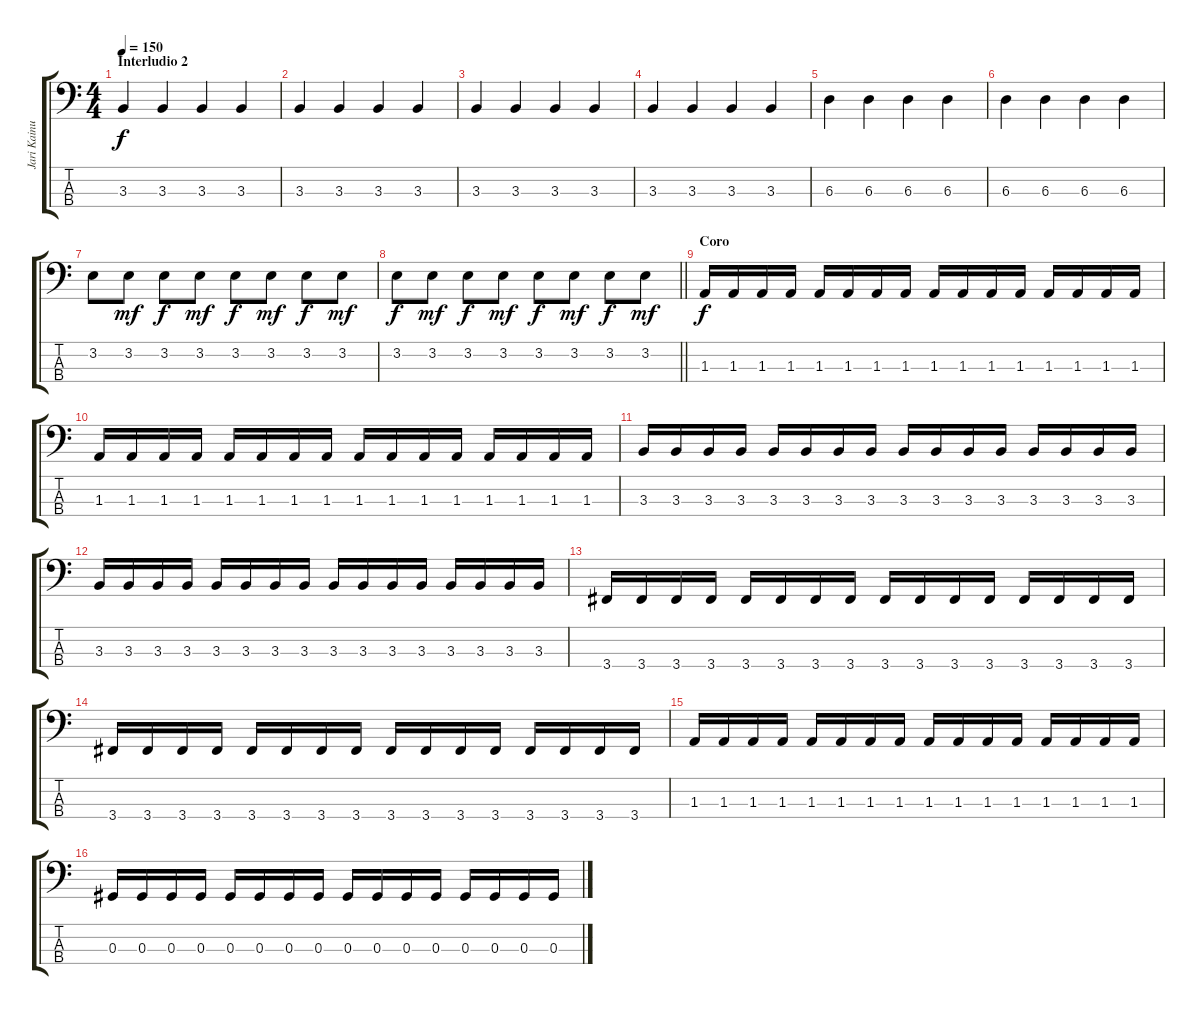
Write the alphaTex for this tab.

\track ("Jari Kainulainen" "Jari Kainu") {instrument electricbassfinger}
\staff {score tabs}
\tuning (Gb2 Db2 Ab1 Eb1) {hide}
\ts (4 4)
\section ("" "Interludio 2")
\tempo 150
\clef f4
\ks c
3.3.4{dy f} 3.3.4 3.3.4 3.3.4 |
3.3.4 3.3.4 3.3.4 3.3.4 |
3.3.4 3.3.4 3.3.4 3.3.4 |
3.3.4 3.3.4 3.3.4 3.3.4 |
6.3.4 6.3.4 6.3.4 6.3.4 |
6.3.4 6.3.4 6.3.4 6.3.4 |
3.2.8 3.2.8{dy mf} 3.2.8{dy f} 3.2.8{dy mf} 3.2.8{dy f} 3.2.8{dy mf} 3.2.8{dy f} 3.2.8{dy mf} |
\barLineRight lightlight
3.2.8{dy f} 3.2.8{dy mf} 3.2.8{dy f} 3.2.8{dy mf} 3.2.8{dy f} 3.2.8{dy mf} 3.2.8{dy f} 3.2.8{dy mf} |
\section ("" "Coro")
1.3.16{dy f} 1.3.16 1.3.16 1.3.16 1.3.16 1.3.16 1.3.16 1.3.16 1.3.16 1.3.16 1.3.16 1.3.16 1.3.16 1.3.16 1.3.16 1.3.16 |
1.3.16 1.3.16 1.3.16 1.3.16 1.3.16 1.3.16 1.3.16 1.3.16 1.3.16 1.3.16 1.3.16 1.3.16 1.3.16 1.3.16 1.3.16 1.3.16 |
3.3.16 3.3.16 3.3.16 3.3.16 3.3.16 3.3.16 3.3.16 3.3.16 3.3.16 3.3.16 3.3.16 3.3.16 3.3.16 3.3.16 3.3.16 3.3.16 |
3.3.16 3.3.16 3.3.16 3.3.16 3.3.16 3.3.16 3.3.16 3.3.16 3.3.16 3.3.16 3.3.16 3.3.16 3.3.16 3.3.16 3.3.16 3.3.16 |
3.4.16 3.4.16 3.4.16 3.4.16 3.4.16 3.4.16 3.4.16 3.4.16 3.4.16 3.4.16 3.4.16 3.4.16 3.4.16 3.4.16 3.4.16 3.4.16 |
3.4.16 3.4.16 3.4.16 3.4.16 3.4.16 3.4.16 3.4.16 3.4.16 3.4.16 3.4.16 3.4.16 3.4.16 3.4.16 3.4.16 3.4.16 3.4.16 |
1.3.16 1.3.16 1.3.16 1.3.16 1.3.16 1.3.16 1.3.16 1.3.16 1.3.16 1.3.16 1.3.16 1.3.16 1.3.16 1.3.16 1.3.16 1.3.16 |
0.3.16 0.3.16 0.3.16 0.3.16 0.3.16 0.3.16 0.3.16 0.3.16 0.3.16 0.3.16 0.3.16 0.3.16 0.3.16 0.3.16 0.3.16 0.3.16
